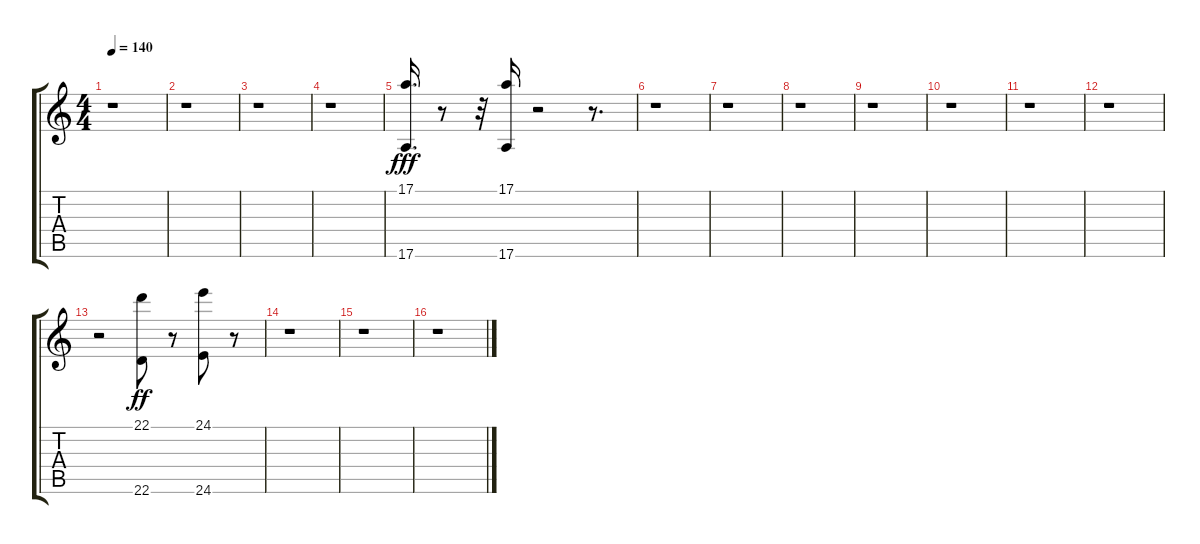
\track "" {instrument orchestrahit}
\staff {score tabs}
\tuning (E4 B3 G3 D3 A2 E2) {hide}
\ts (4 4)
\tempo 140
\clef g2
\ks c
r.1{dy fff} |
r.1 |
r.1 |
r.1 |
(17.1 17.6).16{d volume 12 instrument orchestrahit} r.8 r.32 (17.1 17.6).16 r.2 r.8{d} |
r.1 |
r.1 |
r.1 |
r.1 |
r.1 |
r.1 |
r.1 |
r.2 (22.1 22.6).8{dy ff} r.8 (24.1 24.6).8 r.8 |
r.1 |
r.1 |
r.1
